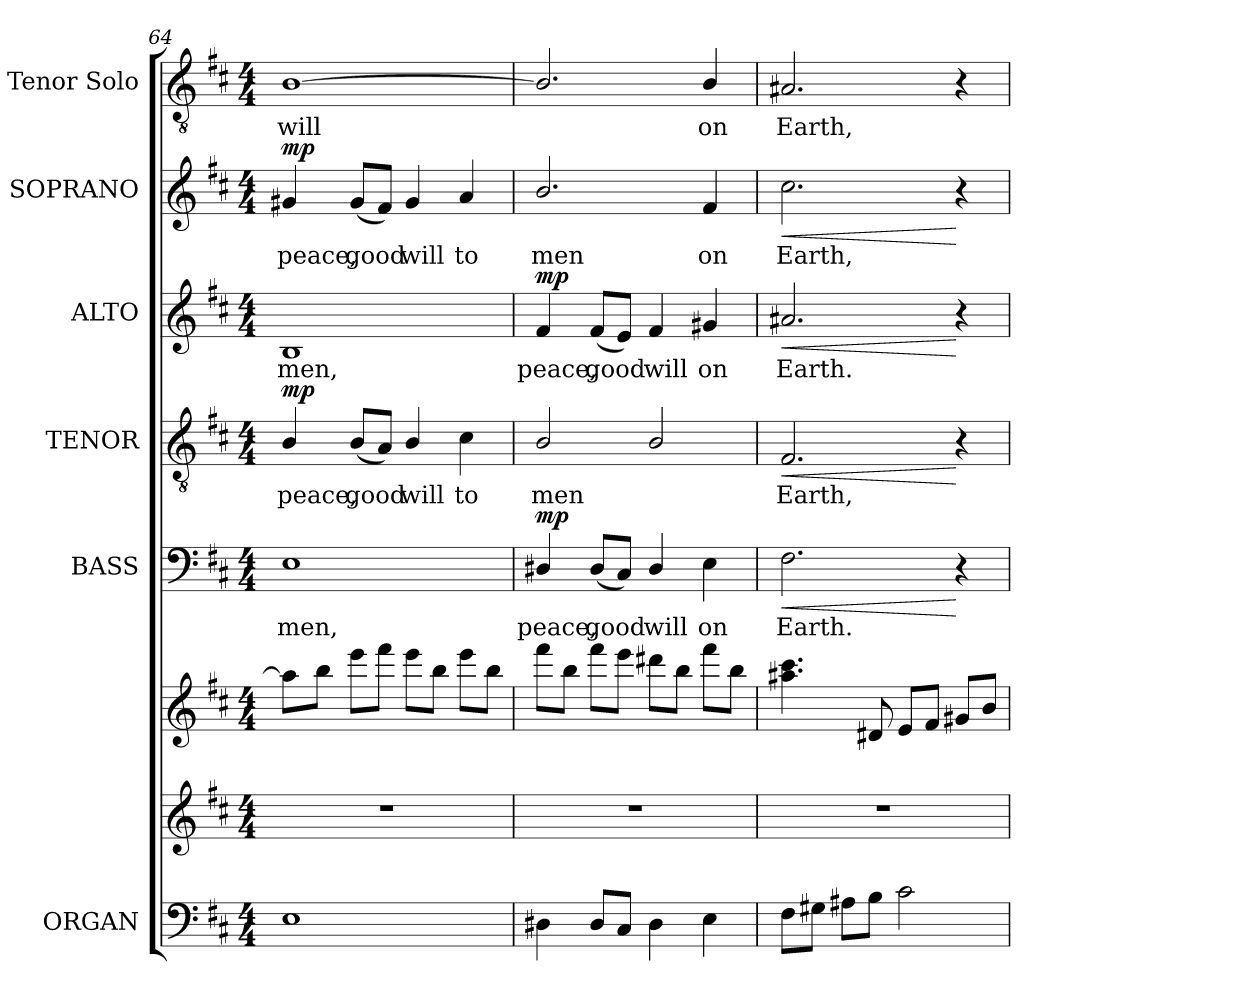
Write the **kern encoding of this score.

**kern	**kern	**kern	**kern	**text	**dynam	**kern	**text	**dynam	**kern	**text	**dynam	**kern	**text	**dynam	**kern	**text
*part6	*part6	*part6	*part5	*part5	*part5	*part4	*part4	*part4	*part3	*part3	*part3	*part2	*part2	*part2	*part1	*part1
*staff8	*staff7	*staff6	*staff5	*staff5	*staff5	*staff4	*staff4	*staff4	*staff3	*staff3	*staff3	*staff2	*staff2	*staff2	*staff1	*staff1
*I"ORGAN	*	*	*I"BASS	*	*	*I"TENOR	*	*	*I"ALTO	*	*	*I"SOPRANO	*	*	*I"Tenor Solo	*
*	*	*	*I'B.	*	*	*I'T.	*	*	*I'A.	*	*	*I'S.	*	*	*I'T. Solo	*
!!LO:LB:g=z
*clefF4	*clefG2	*clefG2	*clefF4	*	*	*clefGv2	*	*	*clefG2	*	*	*clefG2	*	*	*clefGv2	*
*	*	*	*	*	*	*ITrd7c12	*	*	*	*	*	*	*	*	*ITrd7c12	*
*k[f#c#]	*k[f#c#]	*k[f#c#]	*k[f#c#]	*	*	*k[f#c#]	*	*	*k[f#c#]	*	*	*k[f#c#]	*	*	*k[f#c#]	*
*D:	*D:	*D:	*D:	*	*	*D:	*	*	*D:	*	*	*D:	*	*	*D:	*
*M4/4	*M4/4	*M4/4	*M4/4	*	*	*M4/4	*	*	*M4/4	*	*	*M4/4	*	*	*M4/4	*
=64	=64	=64	=64	=64	=64	=64	=64	=64	=64	=64	=64	=64	=64	=64	=64	=64
!	!	!	!	!LO:LY:b:color=#000000	!	!	!	!	!	!	!	!	!	!	!	!
!	!	!	!	!	!	!	!LO:LY:b:color=#000000	!	!	!	!	!	!	!	!	!
!	!	!	!	!	!	!	!	!	!	!LO:LY:b:color=#000000	!	!	!	!	!	!
!	!	!	!	!	!	!	!	!	!	!	!	!	!LO:LY:b:color=#000000	!	!	!
!	!	!	!	!	!	!	!	!	!	!	!	!	!	!	!	!LO:LY:b:color=#000000
1Ei	1r	8aai\L]	1Ei	men,	.	4BBi/	peace,	mp	1Bi	men,	.	4g#Xi/	peace,	mp	[1BBi	will
.	.	8bbi\J	.	.	.	.	.	.	.	.	.	.	.	.	.	.
!	!	!	!	!	!	!	!LO:LY:b:color=#000000	!	!	!	!	!	!	!	!	!
!	!	!	!	!	!	!	!	!	!	!	!	!	!LO:LY:b:color=#000000	!	!	!
.	.	8eeei\L	.	.	.	(8BBi/L	good	.	.	.	.	(8g#i/L	good	.	.	.
.	.	8fff#i\J	.	.	.	8AAi/J)	.	.	.	.	.	8f#i/J)	.	.	.	.
!	!	!	!	!	!	!	!LO:LY:b:color=#000000	!	!	!	!	!	!	!	!	!
!	!	!	!	!	!	!	!	!	!	!	!	!	!LO:LY:b:color=#000000	!	!	!
.	.	8eeei\L	.	.	.	4BBi/	will	.	.	.	.	4g#i/	will	.	.	.
.	.	8bbi\J	.	.	.	.	.	.	.	.	.	.	.	.	.	.
!	!	!	!	!	!	!	!LO:LY:b:color=#000000	!	!	!	!	!	!	!	!	!
!	!	!	!	!	!	!	!	!	!	!	!	!	!LO:LY:b:color=#000000	!	!	!
.	.	8eeei\L	.	.	.	4C#i\	to	.	.	.	.	4ai/	to	.	.	.
.	.	8bbi\J	.	.	.	.	.	.	.	.	.	.	.	.	.	.
=65	=65	=65	=65	=65	=65	=65	=65	=65	=65	=65	=65	=65	=65	=65	=65	=65
!	!	!	!	!LO:LY:b:color=#000000	!	!	!	!	!	!	!	!	!	!	!	!
!	!	!	!	!	!	!	!LO:LY:b:color=#000000	!	!	!	!	!	!	!	!	!
!	!	!	!	!	!	!	!	!	!	!LO:LY:b:color=#000000	!	!	!	!	!	!
!	!	!	!	!	!	!	!	!	!	!	!	!	!LO:LY:b:color=#000000	!	!	!
4D#Xi\	1r	8fff#i\L	4D#Xi/	peace,	mp	2BBi/	men	.	4f#i/	peace,	mp	2.bi/	men	.	2.BBi/]	.
.	.	8bbi\J	.	.	.	.	.	.	.	.	.	.	.	.	.	.
!	!	!	!	!LO:LY:b:color=#000000	!	!	!	!	!	!	!	!	!	!	!	!
!	!	!	!	!	!	!	!	!	!	!LO:LY:b:color=#000000	!	!	!	!	!	!
8D#i/L	.	8fff#i\L	(8D#i/L	good	.	.	.	.	(8f#i/L	good	.	.	.	.	.	.
8C#i/J	.	8eeei\J	8C#i/J)	.	.	.	.	.	8ei/J)	.	.	.	.	.	.	.
!	!	!	!	!LO:LY:b:color=#000000	!	!	!	!	!	!	!	!	!	!	!	!
!	!	!	!	!	!	!	!	!	!	!LO:LY:b:color=#000000	!	!	!	!	!	!
4D#i\	.	8ddd#Xi\L	4D#i/	will	.	2BBi/	.	.	4f#i/	will	.	.	.	.	.	.
.	.	8bbi\J	.	.	.	.	.	.	.	.	.	.	.	.	.	.
!	!	!	!	!LO:LY:b:color=#000000	!	!	!	!	!	!	!	!	!	!	!	!
!	!	!	!	!	!	!	!	!	!	!LO:LY:b:color=#000000	!	!	!	!	!	!
!	!	!	!	!	!	!	!	!	!	!	!	!	!LO:LY:b:color=#000000	!	!	!
!	!	!	!	!	!	!	!	!	!	!	!	!	!	!	!	!LO:LY:b:color=#000000
4Ei\	.	8fff#i\L	4Ei\	on	.	.	.	.	4g#Xi/	on	.	4f#i/	on	.	4BBi/	on
.	.	8bbi\J	.	.	.	.	.	.	.	.	.	.	.	.	.	.
=66	=66	=66	=66	=66	=66	=66	=66	=66	=66	=66	=66	=66	=66	=66	=66	=66
!	!	!	!	!LO:LY:b:color=#000000	!LO:HP:b	!	!	!	!	!	!	!	!	!	!	!
!	!	!	!	!	!	!	!LO:LY:b:color=#000000	!LO:HP:b	!	!	!	!	!	!	!	!
!	!	!	!	!	!	!	!	!	!	!LO:LY:b:color=#000000	!LO:HP:b	!	!	!	!	!
!	!	!	!	!	!	!	!	!	!	!	!	!	!LO:LY:b:color=#000000	!LO:HP:b	!	!
!	!	!	!	!	!	!	!	!	!	!	!	!	!	!	!	!LO:LY:b:color=#000000
8F#i\L	1r	4.aa#Xi\ 4.ccc#i	2.F#i\	Earth.	<	2.FF#i/	Earth,	<	2.a#Xi/	Earth.	<	2.cc#i\	Earth,	<	2.AA#Xi/	Earth,
8G#Xi\J	.	.	.	.	.	.	.	.	.	.	.	.	.	.	.	.
8A#Xi\L	.	.	.	.	.	.	.	.	.	.	.	.	.	.	.	.
8Bi\J	.	8d#Xi/	.	.	.	.	.	.	.	.	.	.	.	.	.	.
2c#i\	.	8ei/L	.	.	.	.	.	.	.	.	.	.	.	.	.	.
.	.	8f#i/J	.	.	.	.	.	.	.	.	.	.	.	.	.	.
.	.	8g#Xi/L	4r	.	[	4r	.	[	4r	.	[	4r	.	[	4r	.
.	.	8bi/J	.	.	.	.	.	.	.	.	.	.	.	.	.	.
=	=	=	=	=	=	=	=	=	=	=	=	=	=	=	=	=
*-	*-	*-	*-	*-	*-	*-	*-	*-	*-	*-	*-	*-	*-	*-	*-	*-
